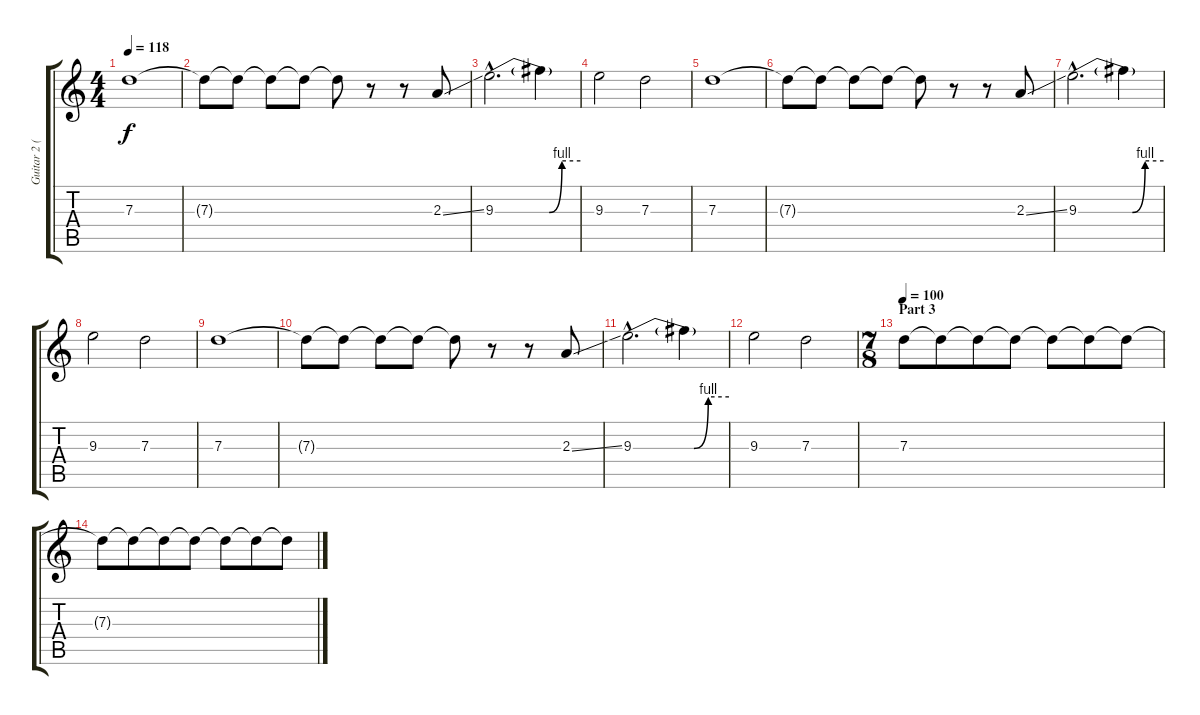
\track ("Guitar 2 (Lead) (Part 2)" "Guitar 2 (") {instrument overdrivenguitar}
\staff {score tabs}
\tuning (E4 B3 G3 D3 A2 E2) {hide}
\ts (4 4)
\tempo 118
\clef g2
\ks c
7.3.1{dy f} |
7.3{t}.8 7.3{t}.8 7.3{t}.8 7.3{t}.8 7.3{t}.8 r.8 r.8 2.3{ss}.8 |
9.3{be (custom 0 0 38 0 47 4 60 4) hac}.2{d} 9.3{t}.4 |
9.3.2 7.3.2 |
7.3.1 |
7.3{t}.8 7.3{t}.8 7.3{t}.8 7.3{t}.8 7.3{t}.8 r.8 r.8 2.3{ss}.8 |
9.3{be (custom 0 0 38 0 47 4 60 4) hac}.2{d} 9.3{t}.4 |
9.3.2 7.3.2 |
7.3.1 |
7.3{t}.8 7.3{t}.8 7.3{t}.8 7.3{t}.8 7.3{t}.8 r.8 r.8 2.3{ss}.8 |
9.3{be (custom 0 0 38 0 47 4 60 4) hac}.2{d} 9.3{t}.4 |
9.3.2 7.3.2 |
\ts (7 8)
\section ("" "Part 3")
\tempo 100
7.3.8{volume 8} 7.3{t}.8 7.3{t}.8 7.3{t}.8 7.3{t}.8 7.3{t}.8 7.3{t}.8 |
7.3{t}.8 7.3{t}.8 7.3{t}.8 7.3{t}.8 7.3{t}.8 7.3{t}.8 7.3{t}.8
